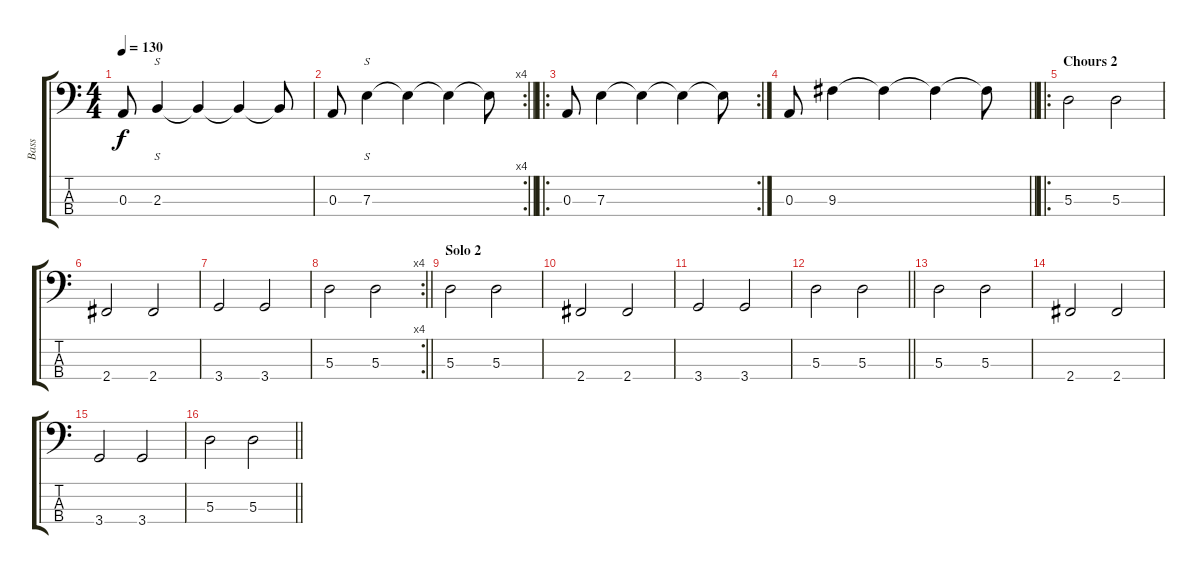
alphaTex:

\track ("Bass" "Bass") {instrument electricbassfinger}
\staff {score tabs}
\tuning (G2 D2 A1 E1) {hide}
\ts (4 4)
\tempo 130
\clef f4
\ks c
0.3.8{dy f} 2.3.4{s} 2.3{t}.4 2.3{t}.4 2.3{t}.8 |
\rc 4
\barLineRight lightlight
0.3.8 7.3.4{s} 7.3{t}.4 7.3{t}.4 7.3{t}.8 |
\ro
\rc 2
0.3.8 7.3.4 7.3{t}.4 7.3{t}.4 7.3{t}.8 |
\barLineRight lightlight
0.3.8 9.3.4 9.3{t}.4 9.3{t}.4 9.3{t}.8 |
\ro
\section ("" "Chours 2")
5.3.2 5.3.2 |
2.4.2 2.4.2 |
3.4.2 3.4.2 |
\rc 4
\barLineRight lightlight
5.3.2 5.3.2 |
\section ("" "Solo 2")
5.3.2 5.3.2 |
2.4.2 2.4.2 |
3.4.2 3.4.2 |
\barLineRight lightlight
5.3.2 5.3.2 |
5.3.2 5.3.2 |
2.4.2 2.4.2 |
3.4.2 3.4.2 |
\barLineRight lightlight
5.3.2 5.3.2
